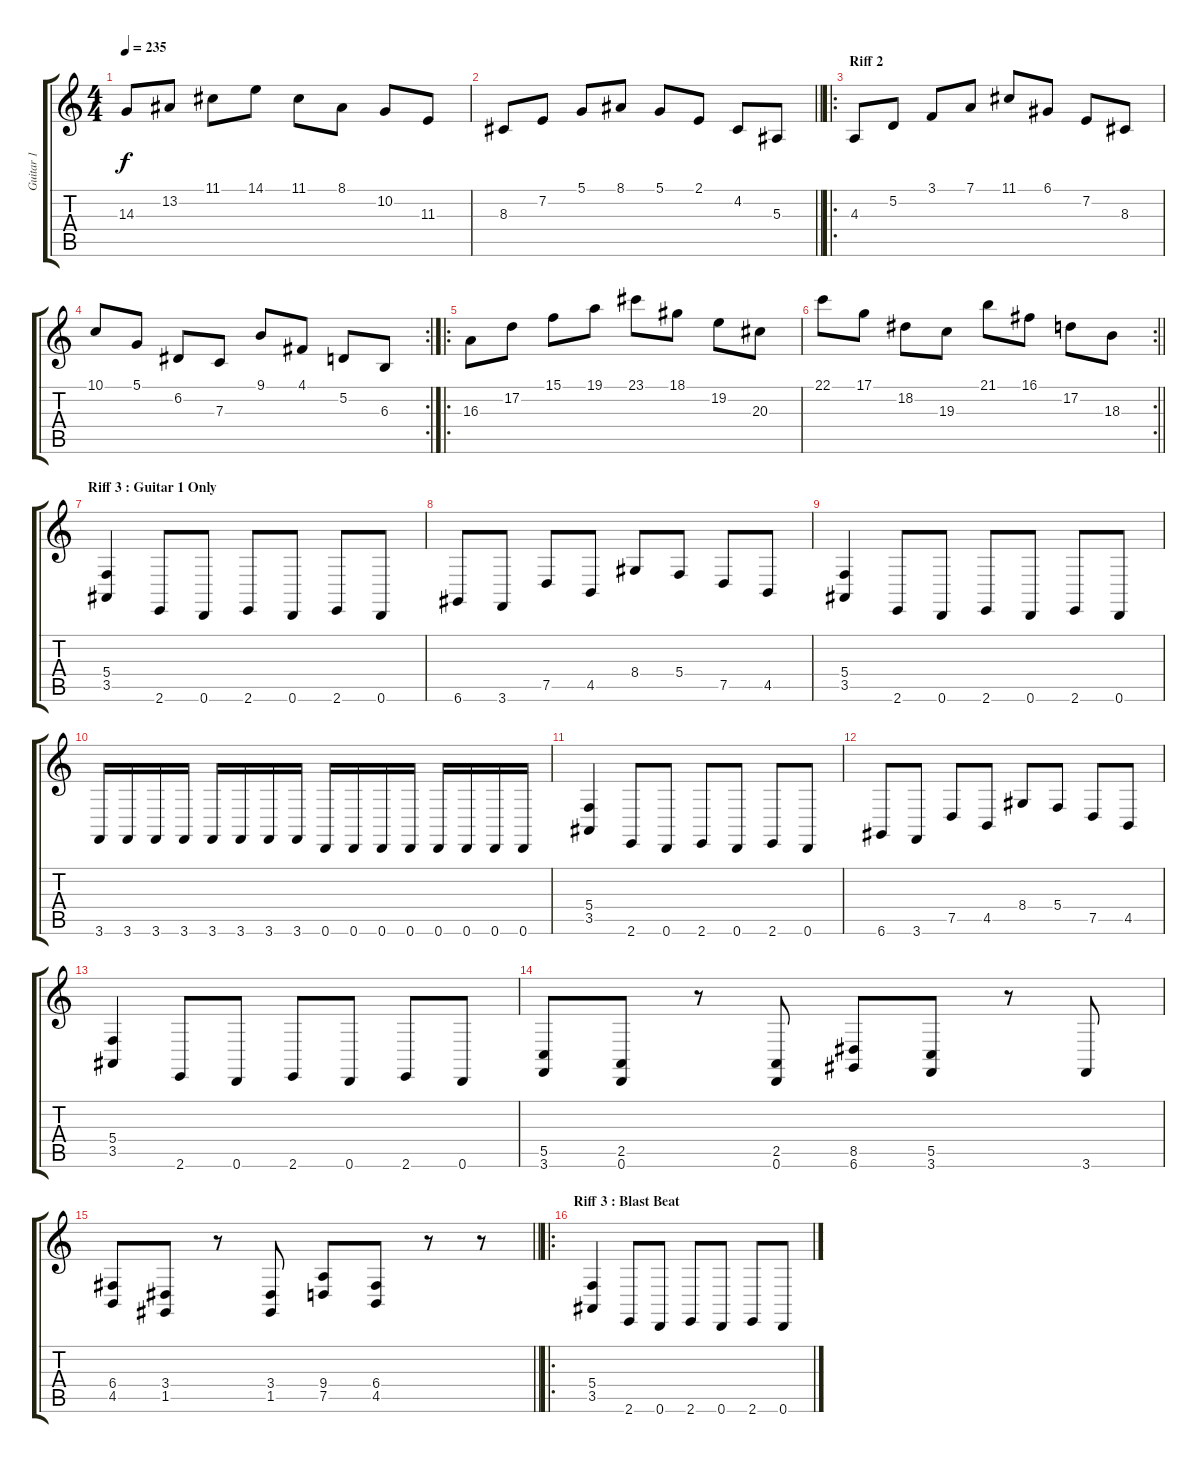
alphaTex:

\track ("Guitar 1" "Guitar 1") {instrument stringensemble1}
\staff {score tabs}
\tuning (D4 A3 F3 C3 G2 D2) {hide}
\ts (4 4)
\tempo 235
\clef g2
\ks c
14.3.8{dy f} 13.2.8 11.1.8 14.1.8 11.1.8 8.1.8 10.2.8 11.3.8 |
\barLineRight lightlight
8.3.8 7.2.8 5.1.8 8.1.8 5.1.8 2.1.8 4.2.8 5.3.8 |
\ro
\section ("" "Riff 2")
4.3.8 5.2.8 3.1.8 7.1.8 11.1.8 6.1.8 7.2.8 8.3.8 |
\rc 2
10.1.8 5.1.8 6.2.8 7.3.8 9.1.8 4.1.8 5.2.8 6.3.8 |
\ro
16.3.8 17.2.8 15.1.8 19.1.8 23.1.8 18.1.8 19.2.8 20.3.8 |
\rc 2
\barLineRight lightlight
22.1.8 17.1.8 18.2.8 19.3.8 21.1.8 16.1.8 17.2.8 18.3.8 |
\section ("" "Riff 3 : Guitar 1 Only")
(5.4 3.5).4 2.6.8 0.6.8 2.6.8 0.6.8 2.6.8 0.6.8 |
6.6.8 3.6.8 7.5.8 4.5.8 8.4.8 5.4.8 7.5.8 4.5.8 |
(5.4 3.5).4 2.6.8 0.6.8 2.6.8 0.6.8 2.6.8 0.6.8 |
3.6.16 3.6.16 3.6.16 3.6.16 3.6.16 3.6.16 3.6.16 3.6.16 0.6.16 0.6.16 0.6.16 0.6.16 0.6.16 0.6.16 0.6.16 0.6.16 |
(5.4 3.5).4 2.6.8 0.6.8 2.6.8 0.6.8 2.6.8 0.6.8 |
6.6.8 3.6.8 7.5.8 4.5.8 8.4.8 5.4.8 7.5.8 4.5.8 |
(5.4 3.5).4 2.6.8 0.6.8 2.6.8 0.6.8 2.6.8 0.6.8 |
(5.5 3.6).8 (2.5 0.6).8 r.8 (2.5 0.6).8 (8.5 6.6).8 (5.5 3.6).8 r.8 3.6.8 |
\barLineRight lightlight
(6.4 4.5).8 (3.4 1.5).8 r.8 (3.4 1.5).8 (9.4 7.5).8 (6.4 4.5).8 r.8 r.8 |
\ro
\section ("" "Riff 3 : Blast Beat")
(5.4 3.5).4 2.6.8 0.6.8 2.6.8 0.6.8 2.6.8 0.6.8
